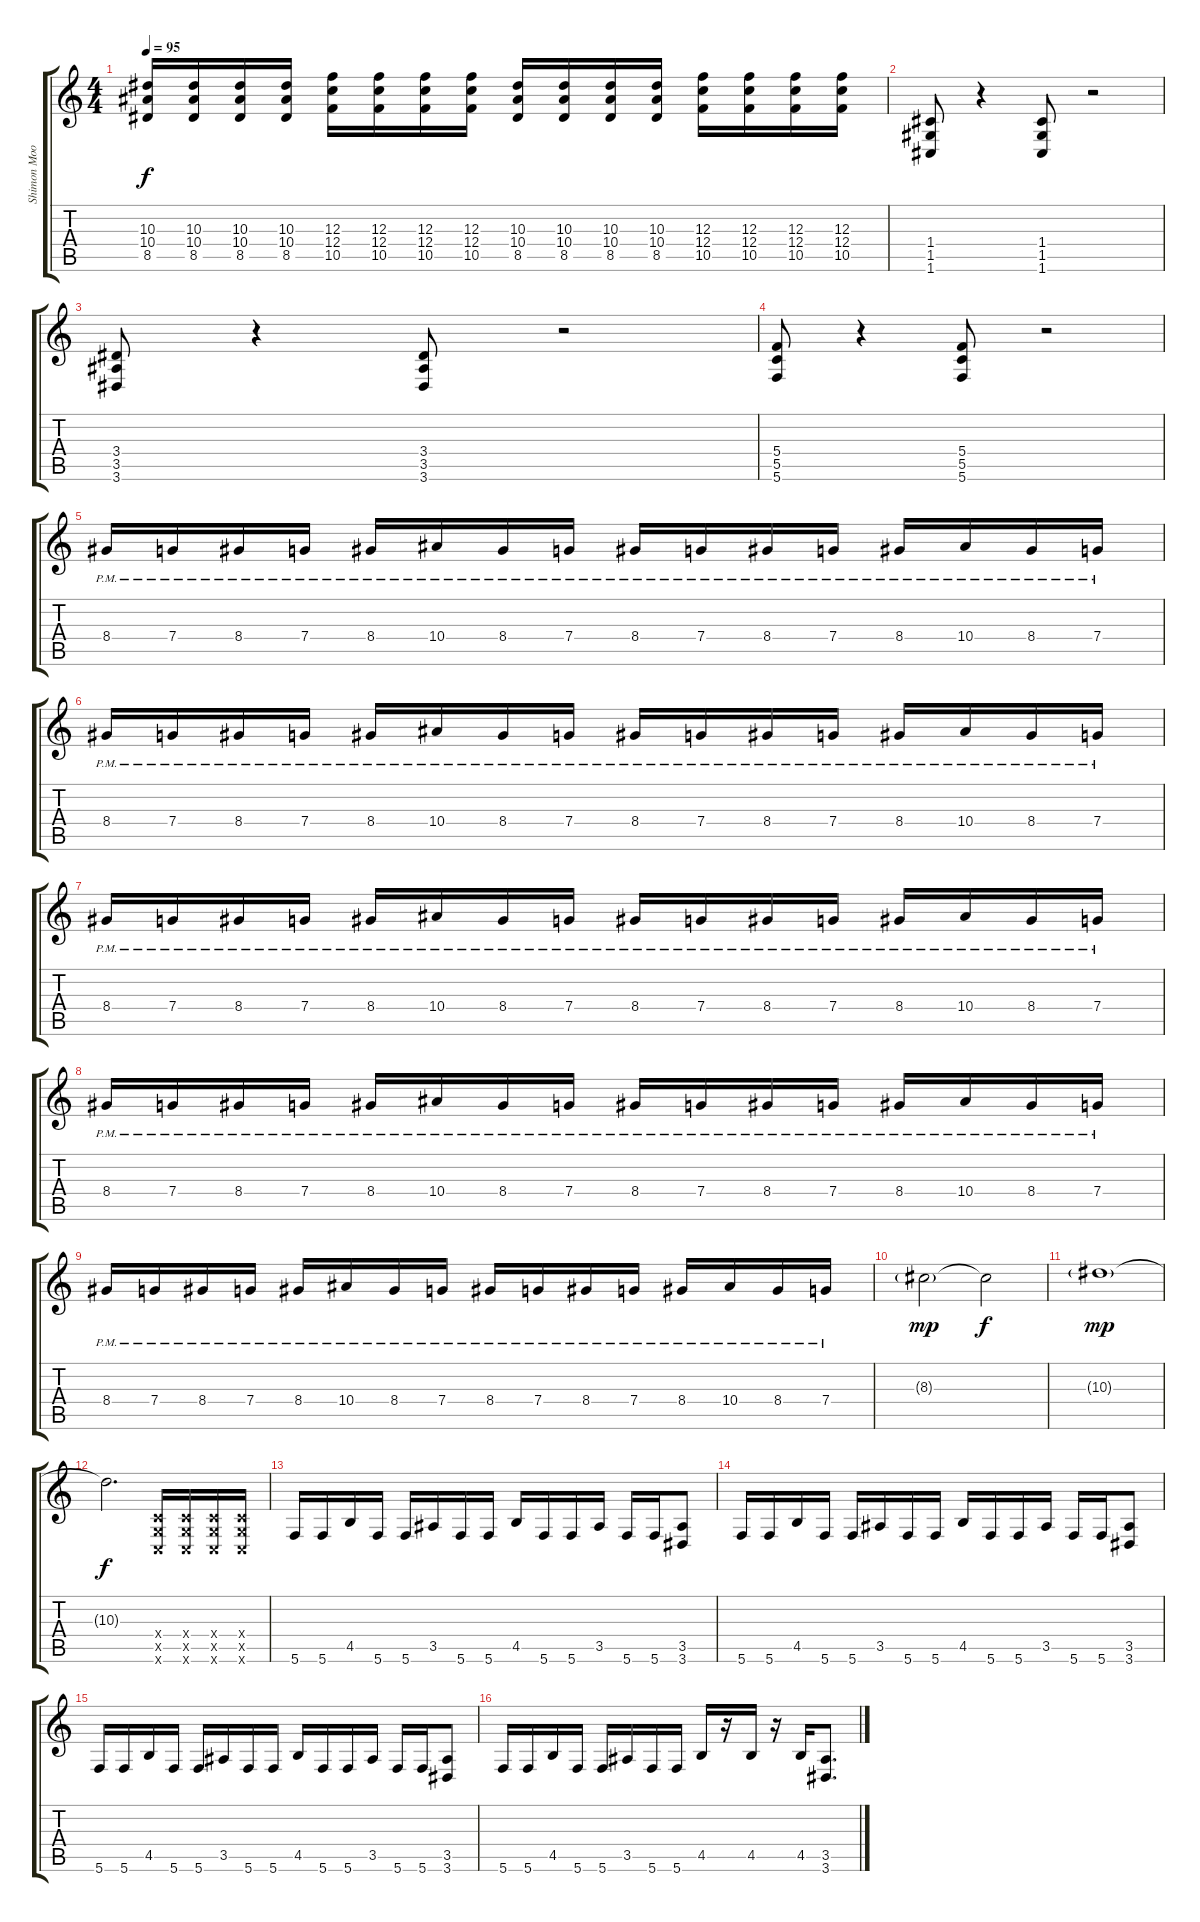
\track ("Shimon Moore" "Shimon Moo") {instrument distortionguitar}
\staff {score tabs}
\tuning (D4 A3 F3 C3 G2 C2) {hide}
\ts (4 4)
\tempo 95
\clef g2
\ks c
(10.3 10.4 8.5).16{dy f} (10.3 10.4 8.5).16 (10.3 10.4 8.5).16 (10.3 10.4 8.5).16 (12.3 12.4 10.5).16 (12.3 12.4 10.5).16 (12.3 12.4 10.5).16 (12.3 12.4 10.5).16 (10.3 10.4 8.5).16 (10.3 10.4 8.5).16 (10.3 10.4 8.5).16 (10.3 10.4 8.5).16 (12.3 12.4 10.5).16 (12.3 12.4 10.5).16 (12.3 12.4 10.5).16 (12.3 12.4 10.5).16 |
(1.4 1.5 1.6).8 r.4 (1.4 1.5 1.6).8 r.2 |
(3.4 3.5 3.6).8 r.4 (3.4 3.5 3.6).8 r.2 |
(5.4 5.5 5.6).8 r.4 (5.4 5.5 5.6).8 r.2 |
8.4{pm}.16 7.4{pm}.16 8.4{pm}.16 7.4{pm}.16 8.4{pm}.16 10.4{pm}.16 8.4{pm}.16 7.4{pm}.16 8.4{pm}.16 7.4{pm}.16 8.4{pm}.16 7.4{pm}.16 8.4{pm}.16 10.4{pm}.16 8.4{pm}.16 7.4{pm}.16 |
8.4{pm}.16 7.4{pm}.16 8.4{pm}.16 7.4{pm}.16 8.4{pm}.16 10.4{pm}.16 8.4{pm}.16 7.4{pm}.16 8.4{pm}.16 7.4{pm}.16 8.4{pm}.16 7.4{pm}.16 8.4{pm}.16 10.4{pm}.16 8.4{pm}.16 7.4{pm}.16 |
8.4{pm}.16 7.4{pm}.16 8.4{pm}.16 7.4{pm}.16 8.4{pm}.16 10.4{pm}.16 8.4{pm}.16 7.4{pm}.16 8.4{pm}.16 7.4{pm}.16 8.4{pm}.16 7.4{pm}.16 8.4{pm}.16 10.4{pm}.16 8.4{pm}.16 7.4{pm}.16 |
8.4{pm}.16 7.4{pm}.16 8.4{pm}.16 7.4{pm}.16 8.4{pm}.16 10.4{pm}.16 8.4{pm}.16 7.4{pm}.16 8.4{pm}.16 7.4{pm}.16 8.4{pm}.16 7.4{pm}.16 8.4{pm}.16 10.4{pm}.16 8.4{pm}.16 7.4{pm}.16 |
8.4{pm}.16 7.4{pm}.16 8.4{pm}.16 7.4{pm}.16 8.4{pm}.16 10.4{pm}.16 8.4{pm}.16 7.4{pm}.16 8.4{pm}.16 7.4{pm}.16 8.4{pm}.16 7.4{pm}.16 8.4{pm}.16 10.4{pm}.16 8.4{pm}.16 7.4{pm}.16 |
8.3{g}.2{dy mp} 8.3{t}.2{dy f} |
10.3{g}.1{dy mp volume 6} |
10.3{t}.2{d dy f} (0.4{x} 0.5{x} 0.6{x}).16{volume 13} (0.4{x} 0.5{x} 0.6{x}).16 (0.4{x} 0.5{x} 0.6{x}).16 (0.4{x} 0.5{x} 0.6{x}).16 |
5.6.16 5.6.16 4.5.16 5.6.16 5.6.16 3.5.16 5.6.16 5.6.16 4.5.16 5.6.16 5.6.16 3.5.16 5.6.16 5.6.16 (3.5 3.6).8 |
5.6.16 5.6.16 4.5.16 5.6.16 5.6.16 3.5.16 5.6.16 5.6.16 4.5.16 5.6.16 5.6.16 3.5.16 5.6.16 5.6.16 (3.5 3.6).8 |
5.6.16 5.6.16 4.5.16 5.6.16 5.6.16 3.5.16 5.6.16 5.6.16 4.5.16 5.6.16 5.6.16 3.5.16 5.6.16 5.6.16 (3.5 3.6).8 |
5.6.16 5.6.16 4.5.16 5.6.16 5.6.16 3.5.16 5.6.16 5.6.16 4.5.16 r.16 4.5.16 r.16 4.5.16 (3.5 3.6).8{d}
